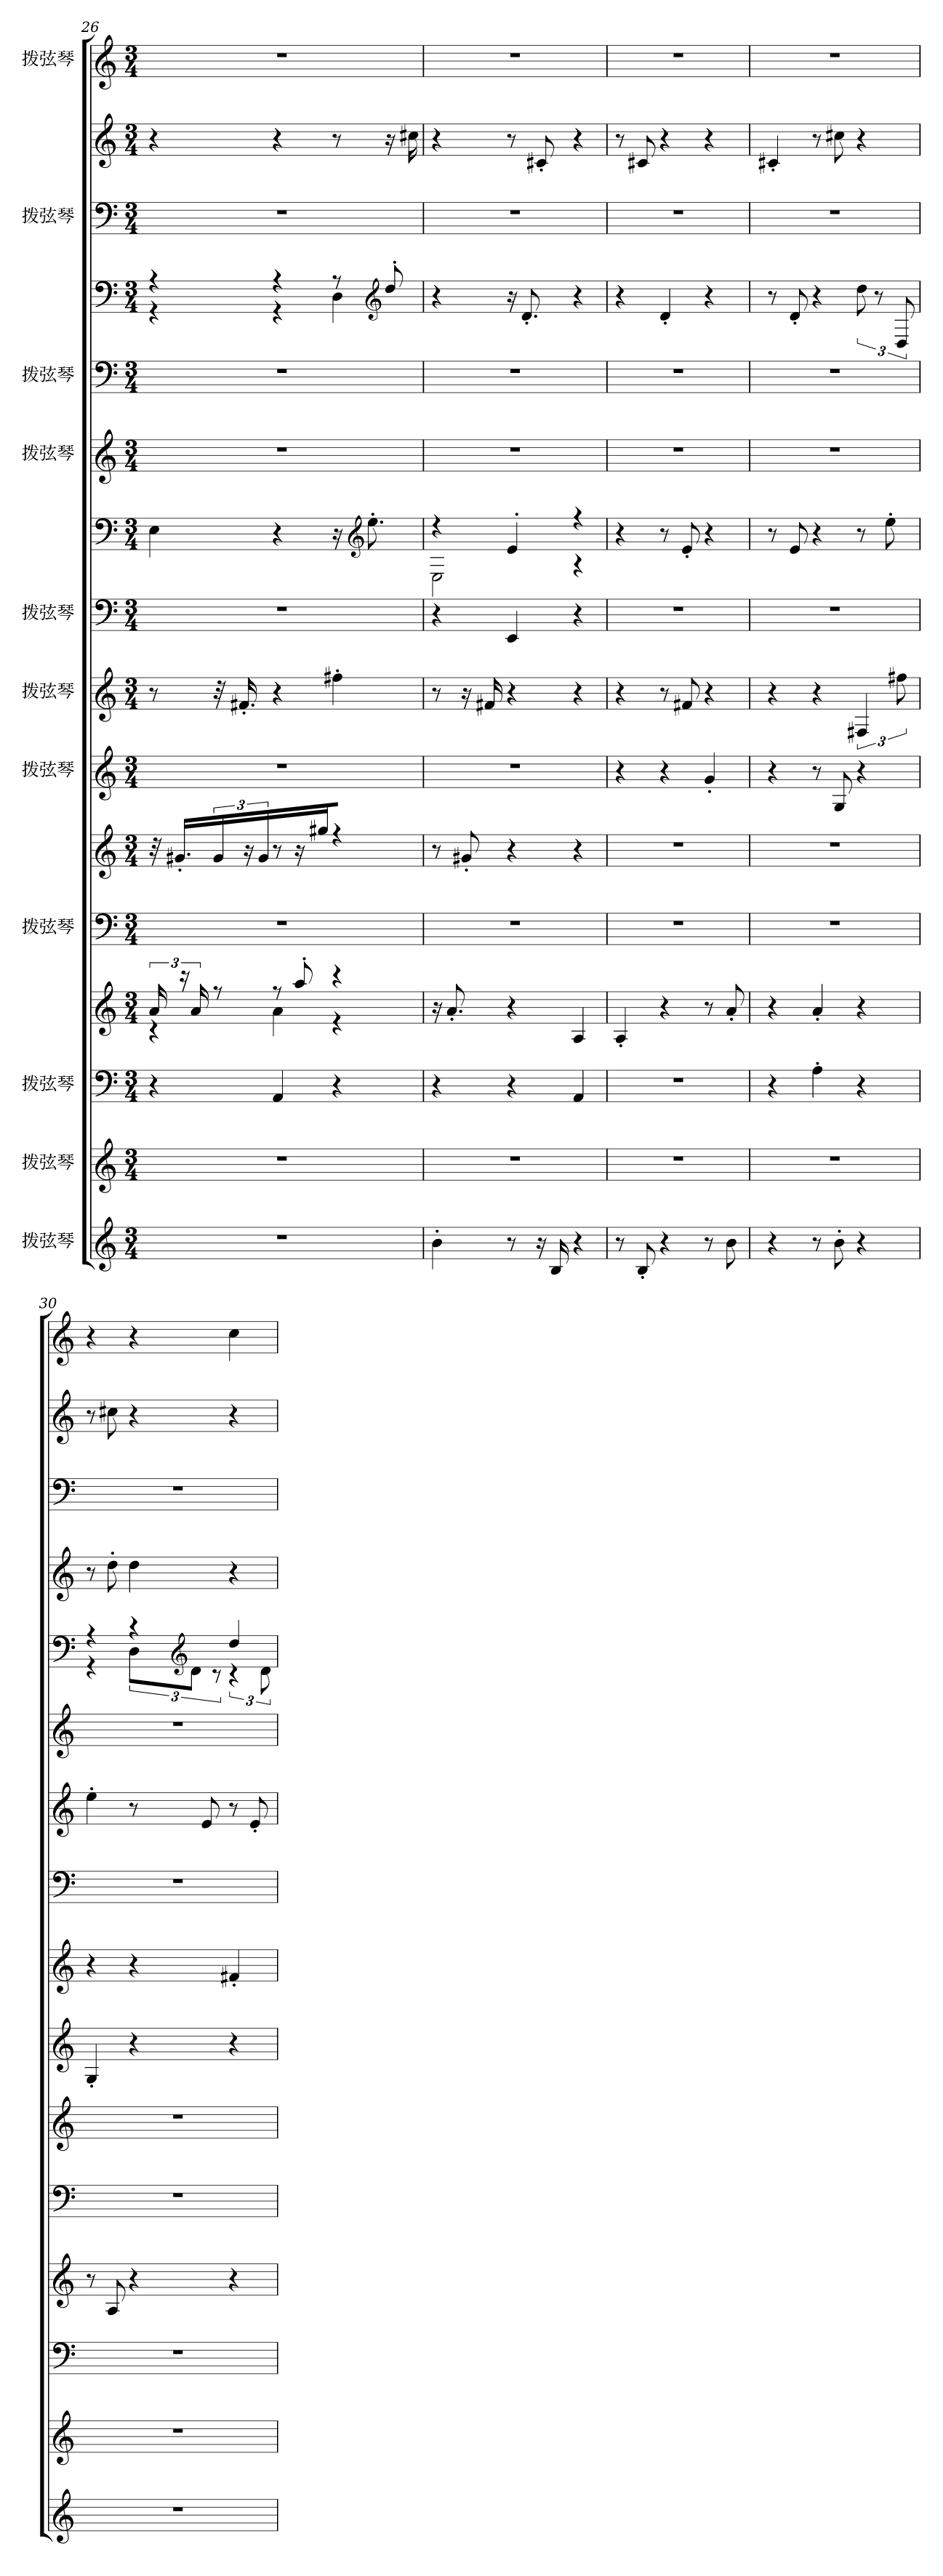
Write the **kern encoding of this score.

**kern	**kern	**kern	**kern	**kern	**kern	**kern	**kern	**kern	**kern	**kern	**kern	**kern	**kern	**kern	**kern
*part11	*part10	*part9	*part9	*part8	*part8	*part7	*part6	*part5	*part5	*part4	*part3	*part3	*part2	*part2	*part1
*staff16	*staff15	*staff14	*staff13	*staff12	*staff11	*staff10	*staff9	*staff8	*staff7	*staff6	*staff5	*staff4	*staff3	*staff2	*staff1
*I"拨弦琴	*I"拨弦琴	*I"拨弦琴	*	*I"拨弦琴	*	*I"拨弦琴	*I"拨弦琴	*I"拨弦琴	*	*I"拨弦琴	*I"拨弦琴	*	*I"拨弦琴	*	*I"拨弦琴
*clefG2	*clefG2	*clefF4	*clefG2	*clefF4	*clefG2	*clefG2	*clefG2	*clefF4	*clefF4	*clefG2	*clefF4	*clefF4	*clefF4	*clefG2	*clefG2
*k[]	*k[]	*k[]	*k[]	*k[]	*k[]	*k[]	*k[]	*k[]	*k[]	*k[]	*k[]	*k[]	*k[]	*k[]	*k[]
*M3/4	*M3/4	*M3/4	*M3/4	*M3/4	*M3/4	*M3/4	*M3/4	*M3/4	*M3/4	*M3/4	*M3/4	*M3/4	*M3/4	*M3/4	*M3/4
=26	=26	=26	=26	=26	=26	=26	=26	=26	=26	=26	=26	=26	=26	=26	=26
*	*	*	*^	*	*	*	*	*	*	*	*	*^	*	*	*
2.r	2.r	4r	24a/	4r	2.r	32r	2.r	8r	2.r	4E\	2.r	2.r	4r	4r	2.r	4r	2.r
.	.	.	.	.	.	16.g#X'/LL	.	.	.	.	.	.	.	.	.	.	.
.	.	.	24r	.	.	.	.	.	.	.	.	.	.	.	.	.	.
.	.	.	24a/	.	.	.	.	.	.	.	.	.	.	.	.	.	.
.	.	.	8r	.	.	24g#/JJ	.	32r	.	.	.	.	.	.	.	.	.
.	.	.	.	.	.	.	.	16.f#X'/	.	.	.	.	.	.	.	.	.
.	.	.	.	.	.	24r	.	.	.	.	.	.	.	.	.	.	.
.	.	.	.	.	.	24g#/	.	.	.	.	.	.	.	.	.	.	.
.	.	4AA/	8r	4a\	.	8r	.	4r	.	4r	.	.	4r	4r	.	4r	.
.	.	.	8aa'/	.	.	16r	.	.	.	.	.	.	.	.	.	.	.
.	.	.	.	.	.	16gg#X\	.	.	.	.	.	.	.	.	.	.	.
.	.	4r	4r	4r	.	4r	.	4ff#X'\	.	16r	.	.	8r	4D\	.	8r	.
*	*	*	*	*	*	*	*	*	*	*clefG2	*	*	*	*	*	*	*
.	.	.	.	.	.	.	.	.	.	8.ee'\	.	.	.	.	.	.	.
*	*	*	*	*	*	*	*	*	*	*	*	*	*clefG2	*	*	*	*
.	.	.	.	.	.	.	.	.	.	.	.	.	8dd'/	.	.	16r	.
.	.	.	.	.	.	.	.	.	.	.	.	.	.	.	.	16cc#X\	.
*	*	*	*v	*v	*	*	*	*	*	*	*	*	*v	*v	*	*	*
!!LO:PB:g=z
=27	=27	=27	=27	=27	=27	=27	=27	=27	=27	=27	=27	=27	=27	=27	=27
*	*	*	*	*	*	*	*	*	*^	*	*	*	*	*	*
4b'\	2.r	4r	16r	2.r	8r	2.r	8r	4r	4r	2E\	2.r	2.r	4r	2.r	4r	2.r
.	.	.	8.a'/	.	.	.	.	.	.	.	.	.	.	.	.	.
.	.	.	.	.	8g#X'/	.	16r	.	.	.	.	.	.	.	.	.
.	.	.	.	.	.	.	16f#X/	.	.	.	.	.	.	.	.	.
8r	.	4r	4r	.	4r	.	4r	4EE/	4e'/	.	.	.	16r	.	8r	.
.	.	.	.	.	.	.	.	.	.	.	.	.	8.d'/	.	.	.
16r	.	.	.	.	.	.	.	.	.	.	.	.	.	.	8c#X'/	.
16B/	.	.	.	.	.	.	.	.	.	.	.	.	.	.	.	.
4r	.	4AA/	4A/	.	4r	.	4r	4r	4r	4r	.	.	4r	.	4r	.
*	*	*	*	*	*	*	*	*	*v	*v	*	*	*	*	*	*
=28	=28	=28	=28	=28	=28	=28	=28	=28	=28	=28	=28	=28	=28	=28	=28
8r	2.r	2.r	4A'/	2.r	2.r	4r	4r	2.r	4r	2.r	2.r	4r	2.r	8r	2.r
8B'/	.	.	.	.	.	.	.	.	.	.	.	.	.	8c#X/	.
4r	.	.	4r	.	.	4r	8r	.	8r	.	.	4d'/	.	4r	.
.	.	.	.	.	.	.	8f#X/	.	8e'/	.	.	.	.	.	.
8r	.	.	8r	.	.	4g'/	4r	.	4r	.	.	4r	.	4r	.
8b\	.	.	8a'/	.	.	.	.	.	.	.	.	.	.	.	.
=29	=29	=29	=29	=29	=29	=29	=29	=29	=29	=29	=29	=29	=29	=29	=29
4r	2.r	4r	4r	2.r	2.r	4r	4r	2.r	8r	2.r	2.r	8r	2.r	4c#X'/	2.r
.	.	.	.	.	.	.	.	.	8e/	.	.	8d'/	.	.	.
8r	.	4A'\	4a'/	.	.	8r	4r	.	4r	.	.	4r	.	8r	.
8b'\	.	.	.	.	.	8G/	.	.	.	.	.	.	.	8cc#X\	.
4r	.	4r	4r	.	.	4r	6F#X/	.	8r	.	.	12dd\	.	4r	.
.	.	.	.	.	.	.	.	.	.	.	.	12r	.	.	.
.	.	.	.	.	.	.	.	.	8ee'\	.	.	.	.	.	.
.	.	.	.	.	.	.	12ff#X\	.	.	.	.	12D/	.	.	.
=30	=30	=30	=30	=30	=30	=30	=30	=30	=30	=30	=30	=30	=30	=30	=30
*	*	*	*	*	*	*	*	*	*	*	*^	*	*	*	*
2.r	2.r	2.r	8r	2.r	2.r	4G'/	4r	2.r	4ee'\	2.r	4r	4r	8r	2.r	8r	4r
.	.	.	8A/	.	.	.	.	.	.	.	.	.	8dd'\	.	8cc#X\	.
.	.	.	4r	.	.	4r	4r	.	8r	.	4r	12D\L	4dd\	.	4r	4r
*	*	*	*	*	*	*	*	*	*	*	*clefG2	*	*	*	*	*
.	.	.	.	.	.	.	.	.	.	.	.	12d\J	.	.	.	.
.	.	.	.	.	.	.	.	.	8e/	.	.	.	.	.	.	.
.	.	.	.	.	.	.	.	.	.	.	.	12r	.	.	.	.
.	.	.	4r	.	.	4r	4f#X'/	.	8r	.	4dd/	6r	4r	.	4r	4cc\
.	.	.	.	.	.	.	.	.	8e'/	.	.	.	.	.	.	.
.	.	.	.	.	.	.	.	.	.	.	.	12d\	.	.	.	.
*	*	*	*	*	*	*	*	*	*	*	*v	*v	*	*	*	*
=	=	=	=	=	=	=	=	=	=	=	=	=	=	=	=
*-	*-	*-	*-	*-	*-	*-	*-	*-	*-	*-	*-	*-	*-	*-	*-
